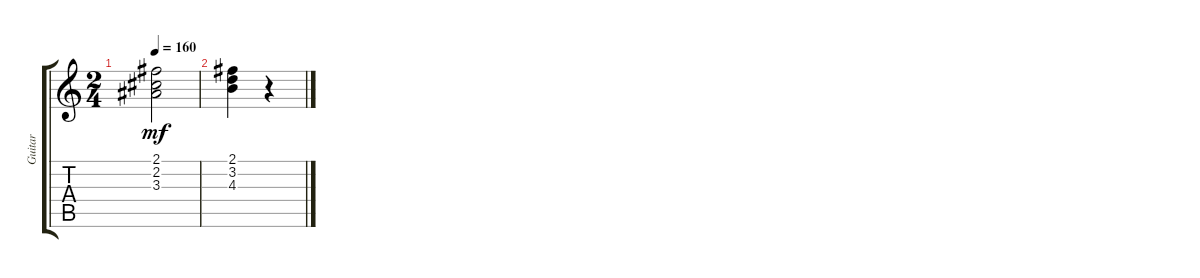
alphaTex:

\track ("Guitar" "Guitar") {instrument overdrivenguitar}
\staff {score tabs}
\tuning (E4 B3 G3 D3 A2 E2) {hide}
\ts (2 4)
\tempo 160
\clef g2
\ks c
(2.1 2.2 3.3).2{dy mf} |
(2.1 3.2 4.3).4 r.4
